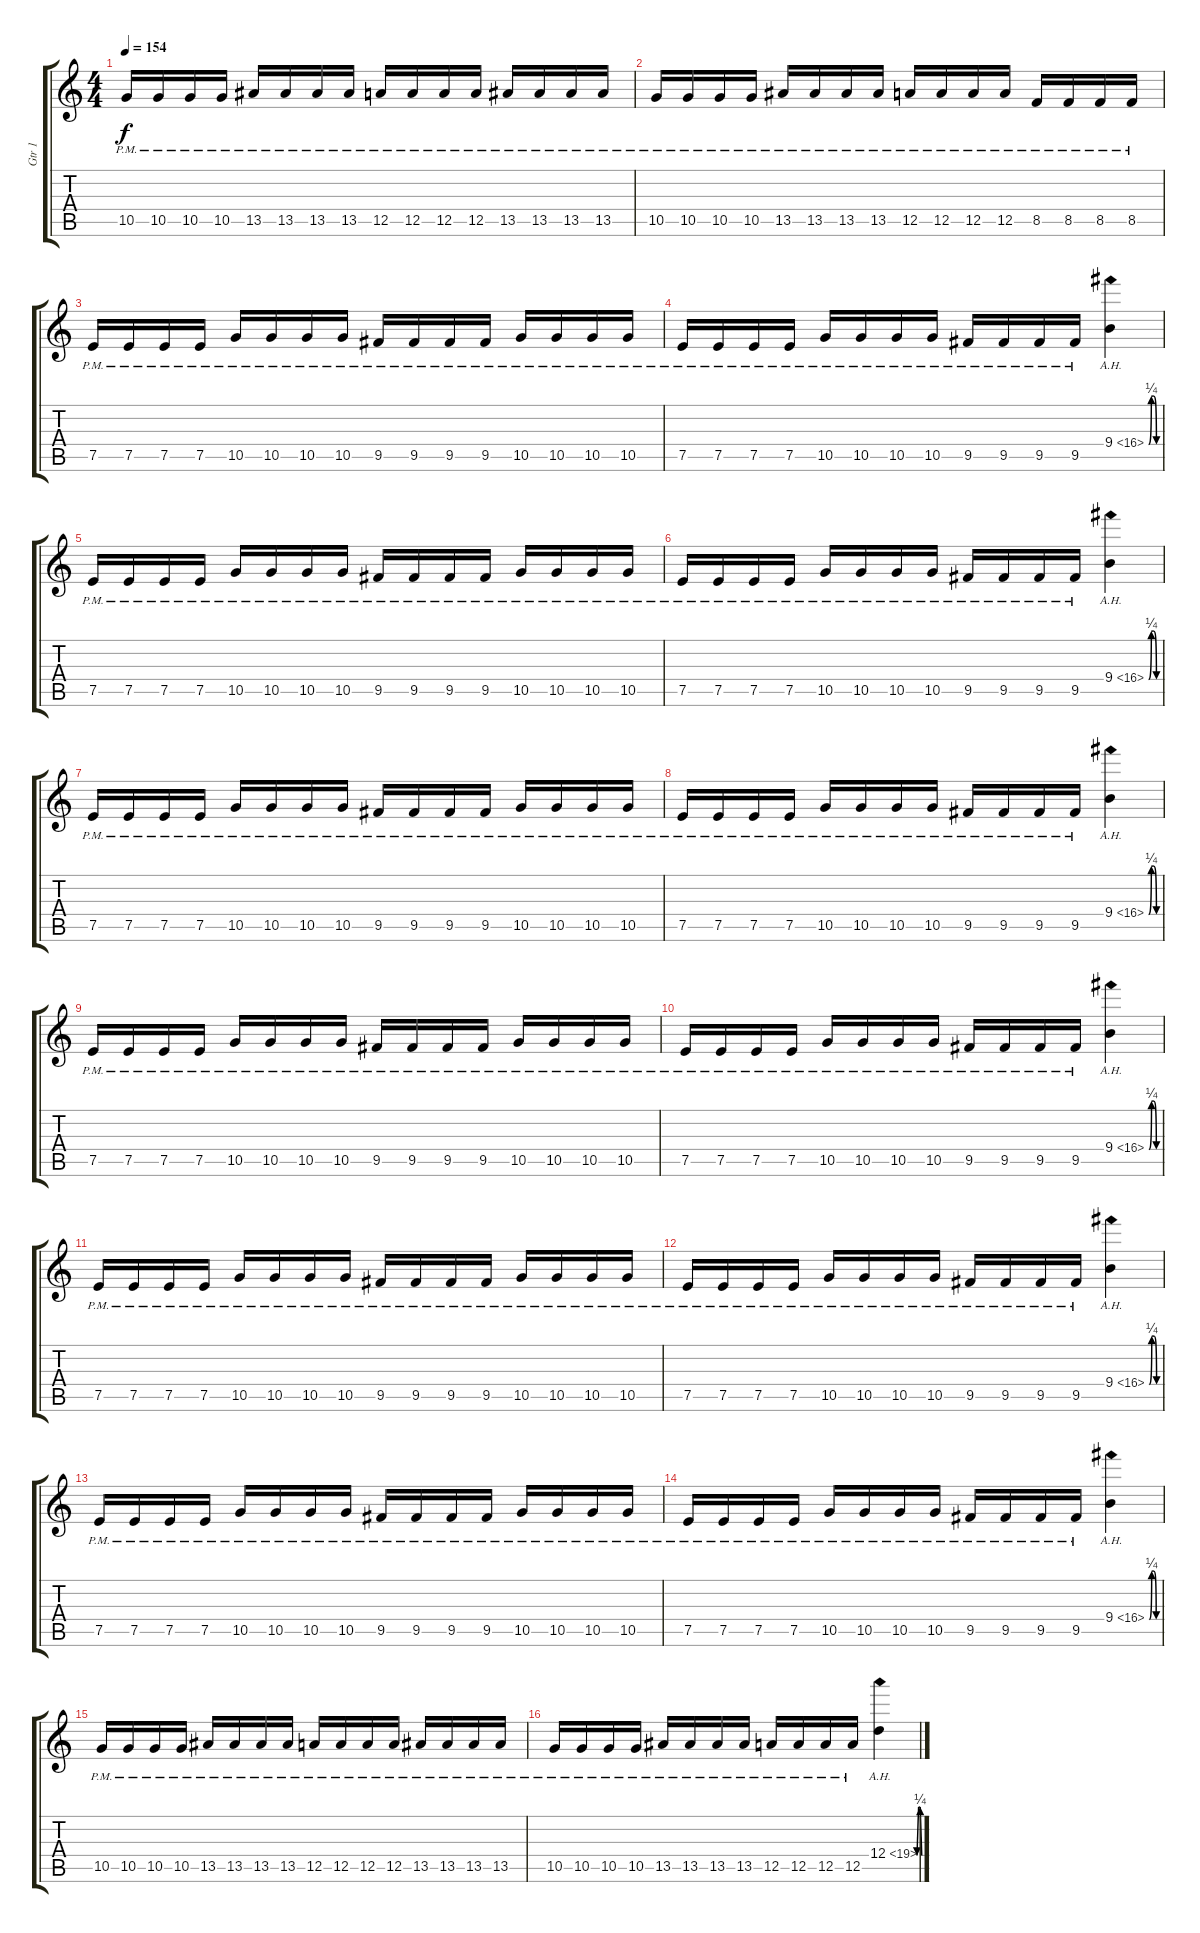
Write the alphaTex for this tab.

\track ("Gtr 1" "Gtr 1") {instrument overdrivenguitar}
\staff {score tabs}
\tuning (E4 B3 G3 D3 A2 E2) {hide}
\ts (4 4)
\tempo 154
\clef g2
\ks c
10.5{pm}.16{dy f} 10.5{pm}.16 10.5{pm}.16 10.5{pm}.16 13.5{pm}.16 13.5{pm}.16 13.5{pm}.16 13.5{pm}.16 12.5{pm}.16 12.5{pm}.16 12.5{pm}.16 12.5{pm}.16 13.5{pm}.16 13.5{pm}.16 13.5{pm}.16 13.5{pm}.16 |
10.5{pm}.16 10.5{pm}.16 10.5{pm}.16 10.5{pm}.16 13.5{pm}.16 13.5{pm}.16 13.5{pm}.16 13.5{pm}.16 12.5{pm}.16 12.5{pm}.16 12.5{pm}.16 12.5{pm}.16 8.5{pm}.16 8.5{pm}.16 8.5{pm}.16 8.5{pm}.16 |
7.5{pm}.16 7.5{pm}.16 7.5{pm}.16 7.5{pm}.16 10.5{pm}.16 10.5{pm}.16 10.5{pm}.16 10.5{pm}.16 9.5{pm}.16 9.5{pm}.16 9.5{pm}.16 9.5{pm}.16 10.5{pm}.16 10.5{pm}.16 10.5{pm}.16 10.5{pm}.16 |
7.5{pm}.16 7.5{pm}.16 7.5{pm}.16 7.5{pm}.16 10.5{pm}.16 10.5{pm}.16 10.5{pm}.16 10.5{pm}.16 9.5{pm}.16 9.5{pm}.16 9.5{pm}.16 9.5{pm}.16 9.4{be (custom 0 0 15 1 30 1 45 0 60 0) ah 7}.4 |
7.5{pm}.16 7.5{pm}.16 7.5{pm}.16 7.5{pm}.16 10.5{pm}.16 10.5{pm}.16 10.5{pm}.16 10.5{pm}.16 9.5{pm}.16 9.5{pm}.16 9.5{pm}.16 9.5{pm}.16 10.5{pm}.16 10.5{pm}.16 10.5{pm}.16 10.5{pm}.16 |
7.5{pm}.16 7.5{pm}.16 7.5{pm}.16 7.5{pm}.16 10.5{pm}.16 10.5{pm}.16 10.5{pm}.16 10.5{pm}.16 9.5{pm}.16 9.5{pm}.16 9.5{pm}.16 9.5{pm}.16 9.4{be (custom 0 0 15 1 30 1 45 0 60 0) ah 7}.4 |
7.5{pm}.16 7.5{pm}.16 7.5{pm}.16 7.5{pm}.16 10.5{pm}.16 10.5{pm}.16 10.5{pm}.16 10.5{pm}.16 9.5{pm}.16 9.5{pm}.16 9.5{pm}.16 9.5{pm}.16 10.5{pm}.16 10.5{pm}.16 10.5{pm}.16 10.5{pm}.16 |
7.5{pm}.16 7.5{pm}.16 7.5{pm}.16 7.5{pm}.16 10.5{pm}.16 10.5{pm}.16 10.5{pm}.16 10.5{pm}.16 9.5{pm}.16 9.5{pm}.16 9.5{pm}.16 9.5{pm}.16 9.4{be (custom 0 0 15 1 30 1 45 0 60 0) ah 7}.4 |
7.5{pm}.16 7.5{pm}.16 7.5{pm}.16 7.5{pm}.16 10.5{pm}.16 10.5{pm}.16 10.5{pm}.16 10.5{pm}.16 9.5{pm}.16 9.5{pm}.16 9.5{pm}.16 9.5{pm}.16 10.5{pm}.16 10.5{pm}.16 10.5{pm}.16 10.5{pm}.16 |
7.5{pm}.16 7.5{pm}.16 7.5{pm}.16 7.5{pm}.16 10.5{pm}.16 10.5{pm}.16 10.5{pm}.16 10.5{pm}.16 9.5{pm}.16 9.5{pm}.16 9.5{pm}.16 9.5{pm}.16 9.4{be (custom 0 0 15 1 30 1 45 0 60 0) ah 7}.4 |
7.5{pm}.16 7.5{pm}.16 7.5{pm}.16 7.5{pm}.16 10.5{pm}.16 10.5{pm}.16 10.5{pm}.16 10.5{pm}.16 9.5{pm}.16 9.5{pm}.16 9.5{pm}.16 9.5{pm}.16 10.5{pm}.16 10.5{pm}.16 10.5{pm}.16 10.5{pm}.16 |
7.5{pm}.16 7.5{pm}.16 7.5{pm}.16 7.5{pm}.16 10.5{pm}.16 10.5{pm}.16 10.5{pm}.16 10.5{pm}.16 9.5{pm}.16 9.5{pm}.16 9.5{pm}.16 9.5{pm}.16 9.4{be (custom 0 0 15 1 30 1 45 0 60 0) ah 7}.4 |
7.5{pm}.16 7.5{pm}.16 7.5{pm}.16 7.5{pm}.16 10.5{pm}.16 10.5{pm}.16 10.5{pm}.16 10.5{pm}.16 9.5{pm}.16 9.5{pm}.16 9.5{pm}.16 9.5{pm}.16 10.5{pm}.16 10.5{pm}.16 10.5{pm}.16 10.5{pm}.16 |
7.5{pm}.16 7.5{pm}.16 7.5{pm}.16 7.5{pm}.16 10.5{pm}.16 10.5{pm}.16 10.5{pm}.16 10.5{pm}.16 9.5{pm}.16 9.5{pm}.16 9.5{pm}.16 9.5{pm}.16 9.4{be (custom 0 0 15 1 30 1 45 0 60 0) ah 7}.4 |
10.5{pm}.16 10.5{pm}.16 10.5{pm}.16 10.5{pm}.16 13.5{pm}.16 13.5{pm}.16 13.5{pm}.16 13.5{pm}.16 12.5{pm}.16 12.5{pm}.16 12.5{pm}.16 12.5{pm}.16 13.5{pm}.16 13.5{pm}.16 13.5{pm}.16 13.5{pm}.16 |
10.5{pm}.16 10.5{pm}.16 10.5{pm}.16 10.5{pm}.16 13.5{pm}.16 13.5{pm}.16 13.5{pm}.16 13.5{pm}.16 12.5{pm}.16 12.5{pm}.16 12.5{pm}.16 12.5{pm}.16 12.4{be (custom 0 0 15 1 30 1 45 0 60 0) ah 7}.4
